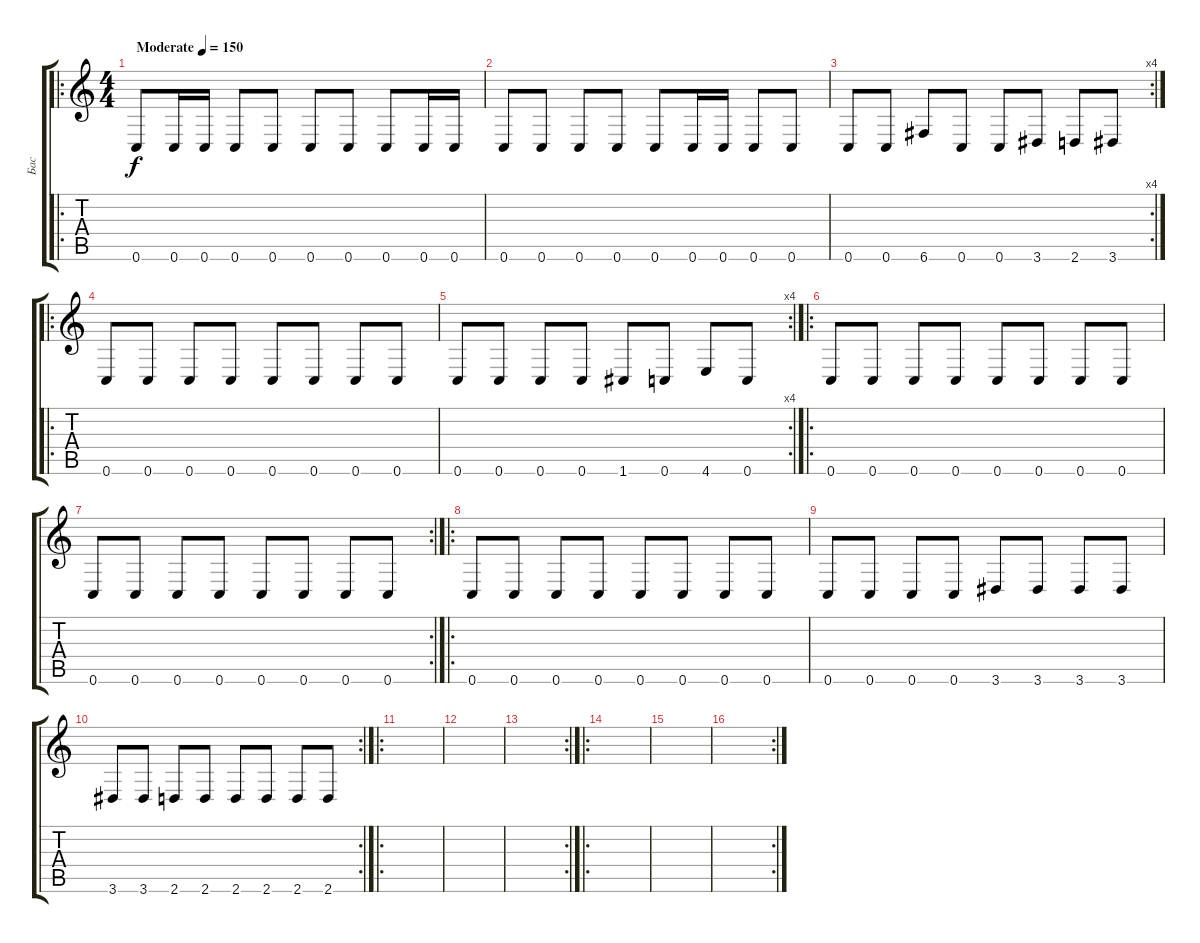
\track ("Бас" "Бас") {instrument electricbassfinger}
\staff {score tabs}
\tuning (C4 G3 Eb3 Bb2 F2 C2) {hide}
\ro
\ts (4 4)
\tempo (150 "Moderate")
\clef g2
\ks c
0.6.8{dy f instrument electricbassfinger} 0.6.16 0.6.16 0.6.8 0.6.8 0.6.8 0.6.8 0.6.8 0.6.16 0.6.16 |
0.6.8 0.6.8 0.6.8 0.6.8 0.6.8 0.6.16 0.6.16 0.6.8 0.6.8 |
\rc 4
0.6.8 0.6.8 6.6.8 0.6.8 0.6.8 3.6.8 2.6.8 3.6.8 |
\ro
0.6.8 0.6.8 0.6.8 0.6.8 0.6.8 0.6.8 0.6.8 0.6.8 |
\rc 4
0.6.8 0.6.8 0.6.8 0.6.8 1.6.8 0.6.8 4.6.8 0.6.8 |
\ro
0.6.8 0.6.8 0.6.8 0.6.8 0.6.8 0.6.8 0.6.8 0.6.8 |
\rc 2
0.6.8 0.6.8 0.6.8 0.6.8 0.6.8 0.6.8 0.6.8 0.6.8 |
\ro
0.6.8 0.6.8 0.6.8 0.6.8 0.6.8 0.6.8 0.6.8 0.6.8 |
0.6.8 0.6.8 0.6.8 0.6.8 3.6.8 3.6.8 3.6.8 3.6.8 |
\rc 2
3.6.8 3.6.8 2.6.8 2.6.8 2.6.8 2.6.8 2.6.8 2.6.8 |
\ro
|
|
\rc 2
|
\ro
|
|
\rc 2
